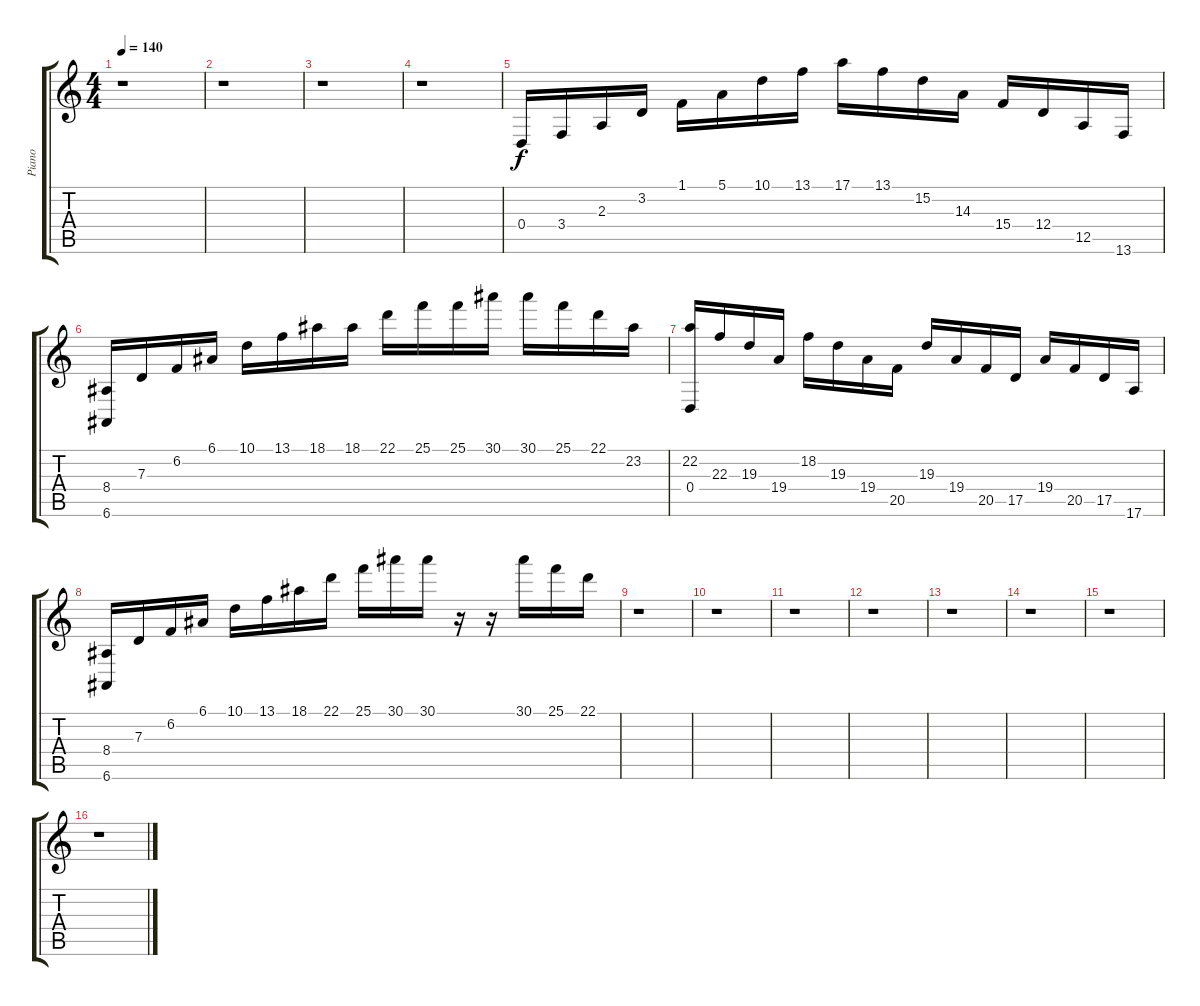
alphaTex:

\track ("Piano" "Piano") {instrument electricgrandpiano}
\staff {score tabs}
\tuning (E4 B3 G3 D3 A2 E2) {hide}
\ts (4 4)
\tempo 140
\clef g2
\ks c
r.1{dy f} |
r.1 |
r.1 |
r.1 |
0.4.16 3.4.16 2.3.16 3.2.16 1.1.16 5.1.16 10.1.16 13.1.16 17.1.16 13.1.16 15.2.16 14.3.16 15.4.16 12.4.16 12.5.16 13.6.16 |
(8.4 6.6).16 7.3.16 6.2.16 6.1.16 10.1.16 13.1.16 18.1.16 18.1.16 22.1.16 25.1.16 25.1.16 30.1.16 30.1.16 25.1.16 22.1.16 23.2.16 |
(22.2 0.4).16 22.3.16 19.3.16 19.4.16 18.2.16 19.3.16 19.4.16 20.5.16 19.3.16 19.4.16 20.5.16 17.5.16 19.4.16 20.5.16 17.5.16 17.6.16 |
(8.4 6.6).16 7.3.16 6.2.16 6.1.16 10.1.16 13.1.16 18.1.16 22.1.16 25.1.16 30.1.16 30.1.16 r.16 r.16 30.1.16 25.1.16 22.1.16 |
r.1 |
r.1 |
r.1 |
r.1 |
r.1 |
r.1 |
r.1 |
r.1
